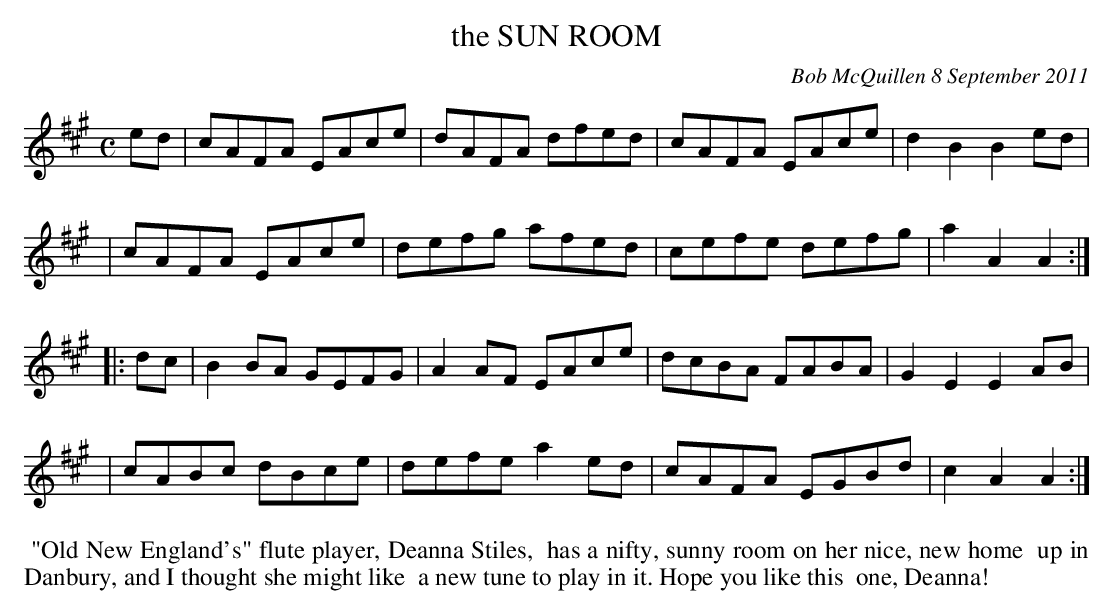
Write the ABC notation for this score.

X:1
T: the SUN ROOM
C: Bob McQuillen 8 September 2011
M: C
L: 1/8
K: A
ed \
| cAFA EAce | dAFA dfed | cAFA EAce | d2B2 B2ed |
| cAFA EAce | defg afed | cefe defg | a2A2 A2 :|
|: dc  \
| B2BA GEFG | A2AF EAce | dcBA FABA | G2E2 E2AB |
| cABc dBce | defe a2ed | cAFA EGBd | c2A2 A2 :|
